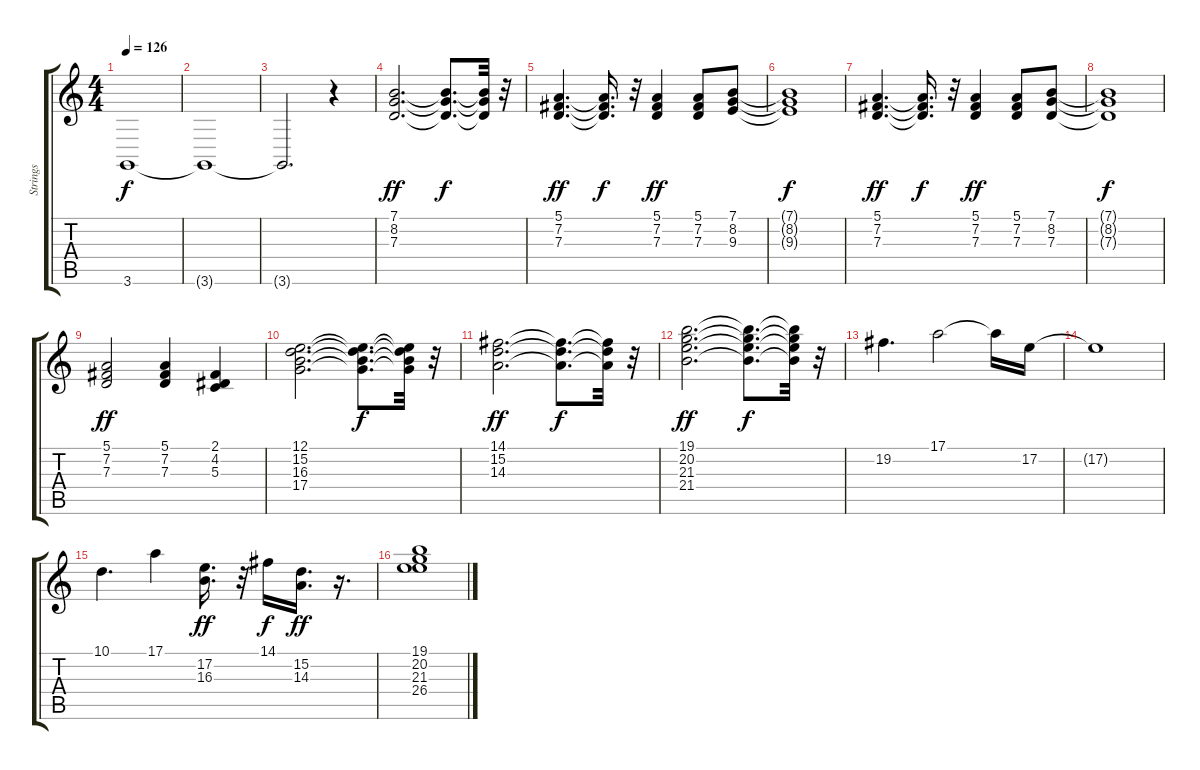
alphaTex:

\track ("Strings" "Strings") {instrument stringensemble1}
\staff {score tabs}
\tuning (E4 B3 G3 D3 A2 E2) {hide}
\ts (4 4)
\tempo 126
\clef g2
\ks c
3.6{t}.1{dy f} |
3.6{t}.1 |
3.6{t}.2{d} r.4 |
(7.1 8.2 7.3).2{d dy ff} (7.1{t} 8.2{t} 7.3{t}).8{d dy f} (7.1{t} 8.2{t} 7.3{t}).32 r.32 |
(5.1 7.2 7.3).4{d dy ff} (5.1{t} 7.2{t} 7.3{t}).16{d dy f} r.32 (5.1 7.2 7.3).4{dy ff} (5.1 7.2 7.3).8 (7.1 8.2 9.3).8 |
(7.1{t} 8.2{t} 9.3{t}).1{dy f} |
(5.1 7.2 7.3).4{d dy ff} (5.1{t} 7.2{t} 7.3{t}).16{d dy f} r.32 (5.1 7.2 7.3).4{dy ff} (5.1 7.2 7.3).8 (7.1 8.2 7.3).8 |
(7.1{t} 8.2{t} 7.3{t}).1{dy f} |
(5.1 7.2 7.3).2{dy ff} (5.1 7.2 7.3).4 (2.1 4.2 5.3).4 |
(12.1 15.2 16.3 17.4).2{d} (12.1{t} 15.2{t} 16.3{t} 17.4{t}).8{d dy f} (12.1{t} 15.2{t} 16.3{t} 17.4{t}).32 r.32 |
(14.1 15.2 14.3).2{d dy ff} (14.1{t} 15.2{t} 14.3{t}).8{d dy f} (14.1{t} 15.2{t} 14.3{t}).32 r.32 |
(19.1 20.2 21.3 21.4).2{d dy ff} (19.1{t} 20.2{t} 21.3{t} 21.4{t}).8{d dy f} (19.1{t} 20.2{t} 21.3{t} 21.4{t}).32 r.32 |
19.2.4{d} 17.1.2 17.1{t}.16 17.2.16 |
17.2{t}.1 |
10.1.4{d} 17.1.4 (17.2 16.3).16{d dy ff} r.32 14.1.16{dy f} (15.2 14.3).16{d dy ff} r.16{d} |
(19.1 20.2 21.3 26.4).1
